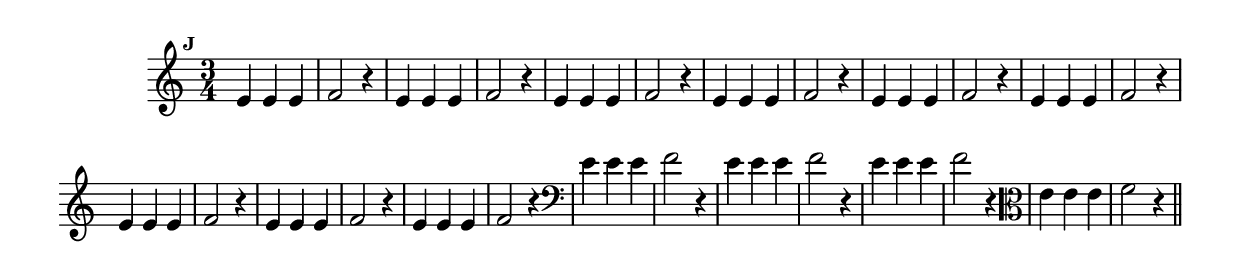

\version "2.16.0"

%\header { texidoc="Perguntas e Respostas"}

\relative c' {

  \override Staff.TimeSignature #'style = #'()
  \time 3/4 
  \override Score.BarNumber #'transparent = ##t
                                %\override Score.RehearsalMark #'font-family = #'roman
  \override Score.RehearsalMark #'font-size = #-2
  \override Score.BarNumber #'transparent = ##t
  \set Score.markFormatter = #format-mark-numbers

  \mark 9 

                                % CLARINETE

  \tag #'cl {
    e4 e e | f2 r4 
  }

                                % FLAUTA

  \tag #'fl {
    e4 e e | f2 r4 
  }

                                % OBOÉ

  \tag #'ob {
    e4 e e | f2 r4 
  }

                                % SAX ALTO

  \tag #'saxa {
    e4 e e | f2 r4 
  }

                                % SAX TENOR

  \tag #'saxt {
    e4 e e | f2 r4 
  }

                                % SAX GENES

  \tag #'saxg {
    e4 e e | f2 r4 
  }

                                % TROMPETE

  \tag #'tpt {
    e4 e e | f2 r4 
  }

                                % TROMPA

  \tag #'tpa {
    e4 e e | f2 r4 
  }

                                % TROMPA OP

  \tag #'tpaop {
    e4 e e | f2 r4 
  }

                                % TROMBONE

  \tag #'tbn {
    \clef bass
    e4 e e | f2 r4 
  }

                                % TUBA MIB

  \tag #'tbamib {
    \clef bass
    e4 e e | f2 r4 
  }

                                % TUBA SIB

  \tag #'tbasib {
    \clef bass
    e4 e e | f2 r4 
  }

                                % VIOLA

  \tag #'vla {
    \clef alto
    e4 e e | f2 r4 
  }

                                % FINAL

  \bar "||"

}
